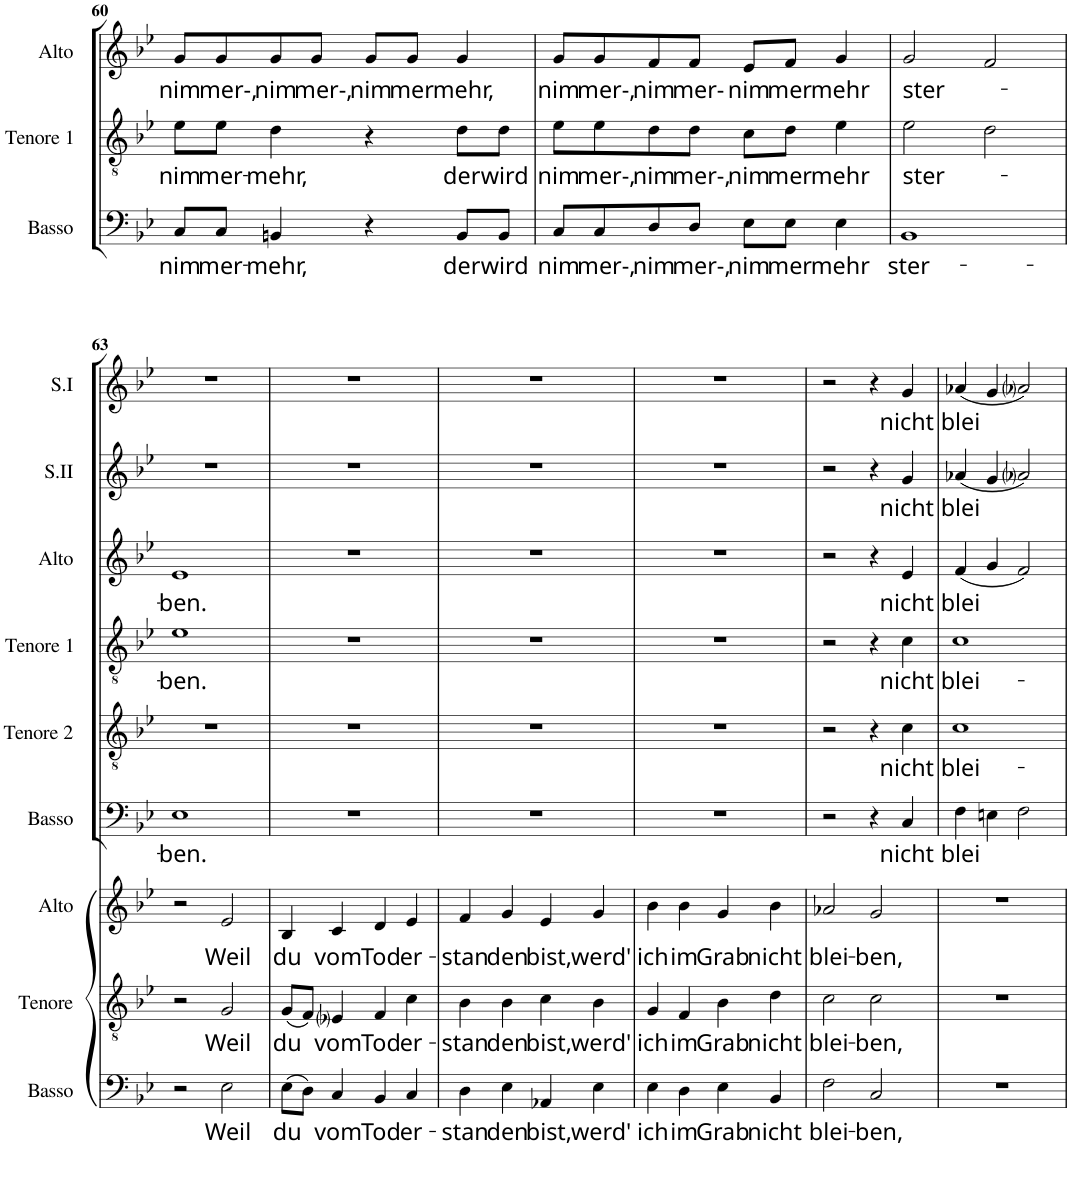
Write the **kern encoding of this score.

**kern	**text	**kern	**text	**kern	**text	**kern	**text	**kern	**text	**kern	**text	**kern	**text	**kern	**text	**kern	**text
*part9	*part9	*part8	*part8	*part7	*part7	*part6	*part6	*part5	*part5	*part4	*part4	*part3	*part3	*part2	*part2	*part1	*part1
*staff9	*staff9	*staff8	*staff8	*staff7	*staff7	*staff6	*staff6	*staff5	*staff5	*staff4	*staff4	*staff3	*staff3	*staff2	*staff2	*staff1	*staff1
*I"Basso	*	*I"Tenore	*	*I"Alto	*	*I"Basso	*	*I"Tenore 2	*	*I"Tenore 1	*	*I"Alto	*	*I"Soprane II	*	*I"Soprane I	*
*I'Basso	*	*I'Tenore	*	*I'Alto	*	*I'Basso	*	*I'Tenore 2	*	*I'Tenore 1	*	*I'Alto	*	*I'S.II	*	*I'S.I	*
!!LO:PB:g=z
*clefF4	*	*clefGv2	*	*clefG2	*	*clefF4	*	*clefGv2	*	*clefGv2	*	*clefG2	*	*clefG2	*	*clefG2	*
*k[b-e-]	*	*k[b-e-]	*	*k[b-e-]	*	*k[b-e-]	*	*k[b-e-]	*	*k[b-e-]	*	*k[b-e-]	*	*k[b-e-]	*	*k[b-e-]	*
*B-:	*	*B-:	*	*B-:	*	*B-:	*	*B-:	*	*B-:	*	*B-:	*	*B-:	*	*B-:	*
*M4/4	*	*M4/4	*	*M4/4	*	*M4/4	*	*M4/4	*	*M4/4	*	*M4/4	*	*M4/4	*	*M4/4	*
*met(c)	*	*met(c)	*	*met(c)	*	*met(c)	*	*met(c)	*	*met(c)	*	*met(c)	*	*met(c)	*	*met(c)	*
=60	=60	=60	=60	=60	=60	=60	=60	=60	=60	=60	=60	=60	=60	=60	=60	=60	=60
!	!	!	!	!	!	!	!LO:LY:b	!	!	!	!LO:LY:b	!	!LO:LY:b	!	!	!	!
1r	.	1r	.	1r	.	8C/L	nim-	1r	.	8e-\L	nim-	8g/L	nim-	1r	.	1r	.
!	!	!	!	!	!	!	!LO:LY:b	!	!	!	!LO:LY:b	!	!LO:LY:b	!	!	!	!
.	.	.	.	.	.	8C/J	-mer-	.	.	8e-\J	-mer-	8g/	-mer-,	.	.	.	.
!	!	!	!	!	!	!	!LO:LY:b	!	!	!	!LO:LY:b	!	!LO:LY:b	!	!	!	!
.	.	.	.	.	.	4BBn/	-mehr,	.	.	4d\	-mehr,	8g/	nim-	.	.	.	.
!	!	!	!	!	!	!	!	!	!	!	!	!	!LO:LY:b	!	!	!	!
.	.	.	.	.	.	.	.	.	.	.	.	8g/J	-mer-,	.	.	.	.
!	!	!	!	!	!	!	!	!	!	!	!	!	!LO:LY:b	!	!	!	!
.	.	.	.	.	.	4r	.	.	.	4r	.	8g/L	nim-	.	.	.	.
!	!	!	!	!	!	!	!	!	!	!	!	!	!LO:LY:b	!	!	!	!
.	.	.	.	.	.	.	.	.	.	.	.	8g/J	-mer-	.	.	.	.
!	!	!	!	!	!	!	!LO:LY:b	!	!	!	!LO:LY:b	!	!LO:LY:b	!	!	!	!
.	.	.	.	.	.	8BB/L	der	.	.	8d\L	der	4g/	-mehr,	.	.	.	.
!	!	!	!	!	!	!	!LO:LY:b	!	!	!	!LO:LY:b	!	!	!	!	!	!
.	.	.	.	.	.	8BB/J	wird	.	.	8d\J	wird	.	.	.	.	.	.
=61	=61	=61	=61	=61	=61	=61	=61	=61	=61	=61	=61	=61	=61	=61	=61	=61	=61
!	!	!	!	!	!	!	!LO:LY:b	!	!	!	!LO:LY:b	!	!LO:LY:b	!	!	!	!
1r	.	1r	.	1r	.	8C/L	nim-	1r	.	8e-\L	nim-	8g/L	nim-	1r	.	1r	.
!	!	!	!	!	!	!	!LO:LY:b	!	!	!	!LO:LY:b	!	!LO:LY:b	!	!	!	!
.	.	.	.	.	.	8C/	-mer-,	.	.	8e-\	-mer-,	8g/	-mer-,	.	.	.	.
!	!	!	!	!	!	!	!LO:LY:b	!	!	!	!LO:LY:b	!	!LO:LY:b	!	!	!	!
.	.	.	.	.	.	8D/	nim-	.	.	8d\	nim-	8f/	nim-	.	.	.	.
!	!	!	!	!	!	!	!LO:LY:b	!	!	!	!LO:LY:b	!	!LO:LY:b	!	!	!	!
.	.	.	.	.	.	8D/J	-mer-,	.	.	8d\J	-mer-,	8f/J	-mer-	.	.	.	.
!	!	!	!	!	!	!	!LO:LY:b	!	!	!	!LO:LY:b	!	!LO:LY:b	!	!	!	!
.	.	.	.	.	.	8E-\L	nim-	.	.	8c\L	nim-	8e-/L	nim-	.	.	.	.
!	!	!	!	!	!	!	!LO:LY:b	!	!	!	!LO:LY:b	!	!LO:LY:b	!	!	!	!
.	.	.	.	.	.	8E-\J	-mer-	.	.	8d\J	-mer-	8f/J	-mer-	.	.	.	.
!	!	!	!	!	!	!	!LO:LY:b	!	!	!	!LO:LY:b	!	!LO:LY:b	!	!	!	!
.	.	.	.	.	.	4E-\	-mehr	.	.	4e-\	-mehr	4g/	-mehr	.	.	.	.
=62	=62	=62	=62	=62	=62	=62	=62	=62	=62	=62	=62	=62	=62	=62	=62	=62	=62
!	!	!	!	!	!	!	!LO:LY:b	!	!	!	!LO:LY:b	!	!LO:LY:b	!	!	!	!
1r	.	1r	.	1r	.	1BB-	ster-	1r	.	2e-\	ster-	2g/	ster-	1r	.	1r	.
.	.	.	.	.	.	.	.	.	.	2d\	.	2f/	.	.	.	.	.
!!LO:LB:g=z
=63	=63	=63	=63	=63	=63	=63	=63	=63	=63	=63	=63	=63	=63	=63	=63	=63	=63
!	!	!	!	!	!	!	!LO:LY:b	!	!	!	!LO:LY:b	!	!LO:LY:b	!	!	!	!
2r	.	2r	.	2r	.	1E-	-ben.	1r	.	1e-	-ben.	1e-	-ben.	1r	.	1r	.
!	!LO:LY:b	!	!LO:LY:b	!	!LO:LY:b	!	!	!	!	!	!	!	!	!	!	!	!
2E-\	Weil	2G/	Weil	2e-/	Weil	.	.	.	.	.	.	.	.	.	.	.	.
=64	=64	=64	=64	=64	=64	=64	=64	=64	=64	=64	=64	=64	=64	=64	=64	=64	=64
!	!LO:LY:b	!	!LO:LY:b	!	!LO:LY:b	!	!	!	!	!	!	!	!	!	!	!	!
(>8E-\L	du	(<8G/L	du	4B-/	du	1r	.	1r	.	1r	.	1r	.	1r	.	1r	.
8D\J)	.	8F/J)	.	.	.	.	.	.	.	.	.	.	.	.	.	.	.
!	!LO:LY:b	!	!LO:LY:b	!	!LO:LY:b	!	!	!	!	!	!	!	!	!	!	!	!
4C/	vom	4E-i/	vom	4c/	vom	.	.	.	.	.	.	.	.	.	.	.	.
!	!LO:LY:b	!	!LO:LY:b	!	!LO:LY:b	!	!	!	!	!	!	!	!	!	!	!	!
4BB-/	Tod	4F/	Tod	4d/	Tod	.	.	.	.	.	.	.	.	.	.	.	.
!	!LO:LY:b	!	!LO:LY:b	!	!LO:LY:b	!	!	!	!	!	!	!	!	!	!	!	!
4C/	er-	4c\	er-	4e-/	er-	.	.	.	.	.	.	.	.	.	.	.	.
=65	=65	=65	=65	=65	=65	=65	=65	=65	=65	=65	=65	=65	=65	=65	=65	=65	=65
!	!LO:LY:b	!	!LO:LY:b	!	!LO:LY:b	!	!	!	!	!	!	!	!	!	!	!	!
4D\	-stan-	4B-\	-stan-	4f/	-stan-	1r	.	1r	.	1r	.	1r	.	1r	.	1r	.
!	!LO:LY:b	!	!LO:LY:b	!	!LO:LY:b	!	!	!	!	!	!	!	!	!	!	!	!
4E-\	-den	4B-\	-den	4g/	-den	.	.	.	.	.	.	.	.	.	.	.	.
!	!LO:LY:b	!	!LO:LY:b	!	!LO:LY:b	!	!	!	!	!	!	!	!	!	!	!	!
4AA-X/	bist,	4c\	bist,	4e-/	bist,	.	.	.	.	.	.	.	.	.	.	.	.
!	!LO:LY:b	!	!LO:LY:b	!	!LO:LY:b	!	!	!	!	!	!	!	!	!	!	!	!
4E-\	werd'	4B-\	werd'	4g/	werd'	.	.	.	.	.	.	.	.	.	.	.	.
=66	=66	=66	=66	=66	=66	=66	=66	=66	=66	=66	=66	=66	=66	=66	=66	=66	=66
!	!LO:LY:b	!	!LO:LY:b	!	!LO:LY:b	!	!	!	!	!	!	!	!	!	!	!	!
4E-\	ich	4G/	ich	4b-\	ich	1r	.	1r	.	1r	.	1r	.	1r	.	1r	.
!	!LO:LY:b	!	!LO:LY:b	!	!LO:LY:b	!	!	!	!	!	!	!	!	!	!	!	!
4D\	im	4F/	im	4b-\	im	.	.	.	.	.	.	.	.	.	.	.	.
!	!LO:LY:b	!	!LO:LY:b	!	!LO:LY:b	!	!	!	!	!	!	!	!	!	!	!	!
4E-\	Grab	4B-\	Grab	4g/	Grab	.	.	.	.	.	.	.	.	.	.	.	.
!	!LO:LY:b	!	!LO:LY:b	!	!LO:LY:b	!	!	!	!	!	!	!	!	!	!	!	!
4BB-/	nicht	4d\	nicht	4b-\	nicht	.	.	.	.	.	.	.	.	.	.	.	.
=67	=67	=67	=67	=67	=67	=67	=67	=67	=67	=67	=67	=67	=67	=67	=67	=67	=67
!	!LO:LY:b	!	!LO:LY:b	!	!LO:LY:b	!	!	!	!	!	!	!	!	!	!	!	!
2F\	blei-	2c\	blei-	2a-X/	blei-	2r	.	2r	.	2r	.	2r	.	2r	.	2r	.
!	!LO:LY:b	!	!LO:LY:b	!	!LO:LY:b	!	!	!	!	!	!	!	!	!	!	!	!
2C/	-ben,	2c\	-ben,	2g/	-ben,	4r	.	4r	.	4r	.	4r	.	4r	.	4r	.
!	!	!	!	!	!	!	!LO:LY:b	!	!LO:LY:b	!	!LO:LY:b	!	!LO:LY:b	!	!LO:LY:b	!	!LO:LY:b
.	.	.	.	.	.	4C/	nicht	4c\	nicht	4c\	nicht	4e-/	nicht	4g/	nicht	4g/	nicht
=68	=68	=68	=68	=68	=68	=68	=68	=68	=68	=68	=68	=68	=68	=68	=68	=68	=68
!	!	!	!	!	!	!	!LO:LY:b	!	!LO:LY:b	!	!LO:LY:b	!	!LO:LY:b	!	!LO:LY:b	!	!LO:LY:b
1r	.	1r	.	1r	.	4F\	blei	1c	blei-	1c	blei-	(<4f/	blei	(<4a-X/	blei	(<4a-X/	blei
.	.	.	.	.	.	4En\	.	.	.	.	.	4g/	.	4g/	.	4g/	.
.	.	.	.	.	.	2F\	.	.	.	.	.	2f/)	.	2a-i/)	.	2a-i/)	.
=	=	=	=	=	=	=	=	=	=	=	=	=	=	=	=	=	=
*-	*-	*-	*-	*-	*-	*-	*-	*-	*-	*-	*-	*-	*-	*-	*-	*-	*-
